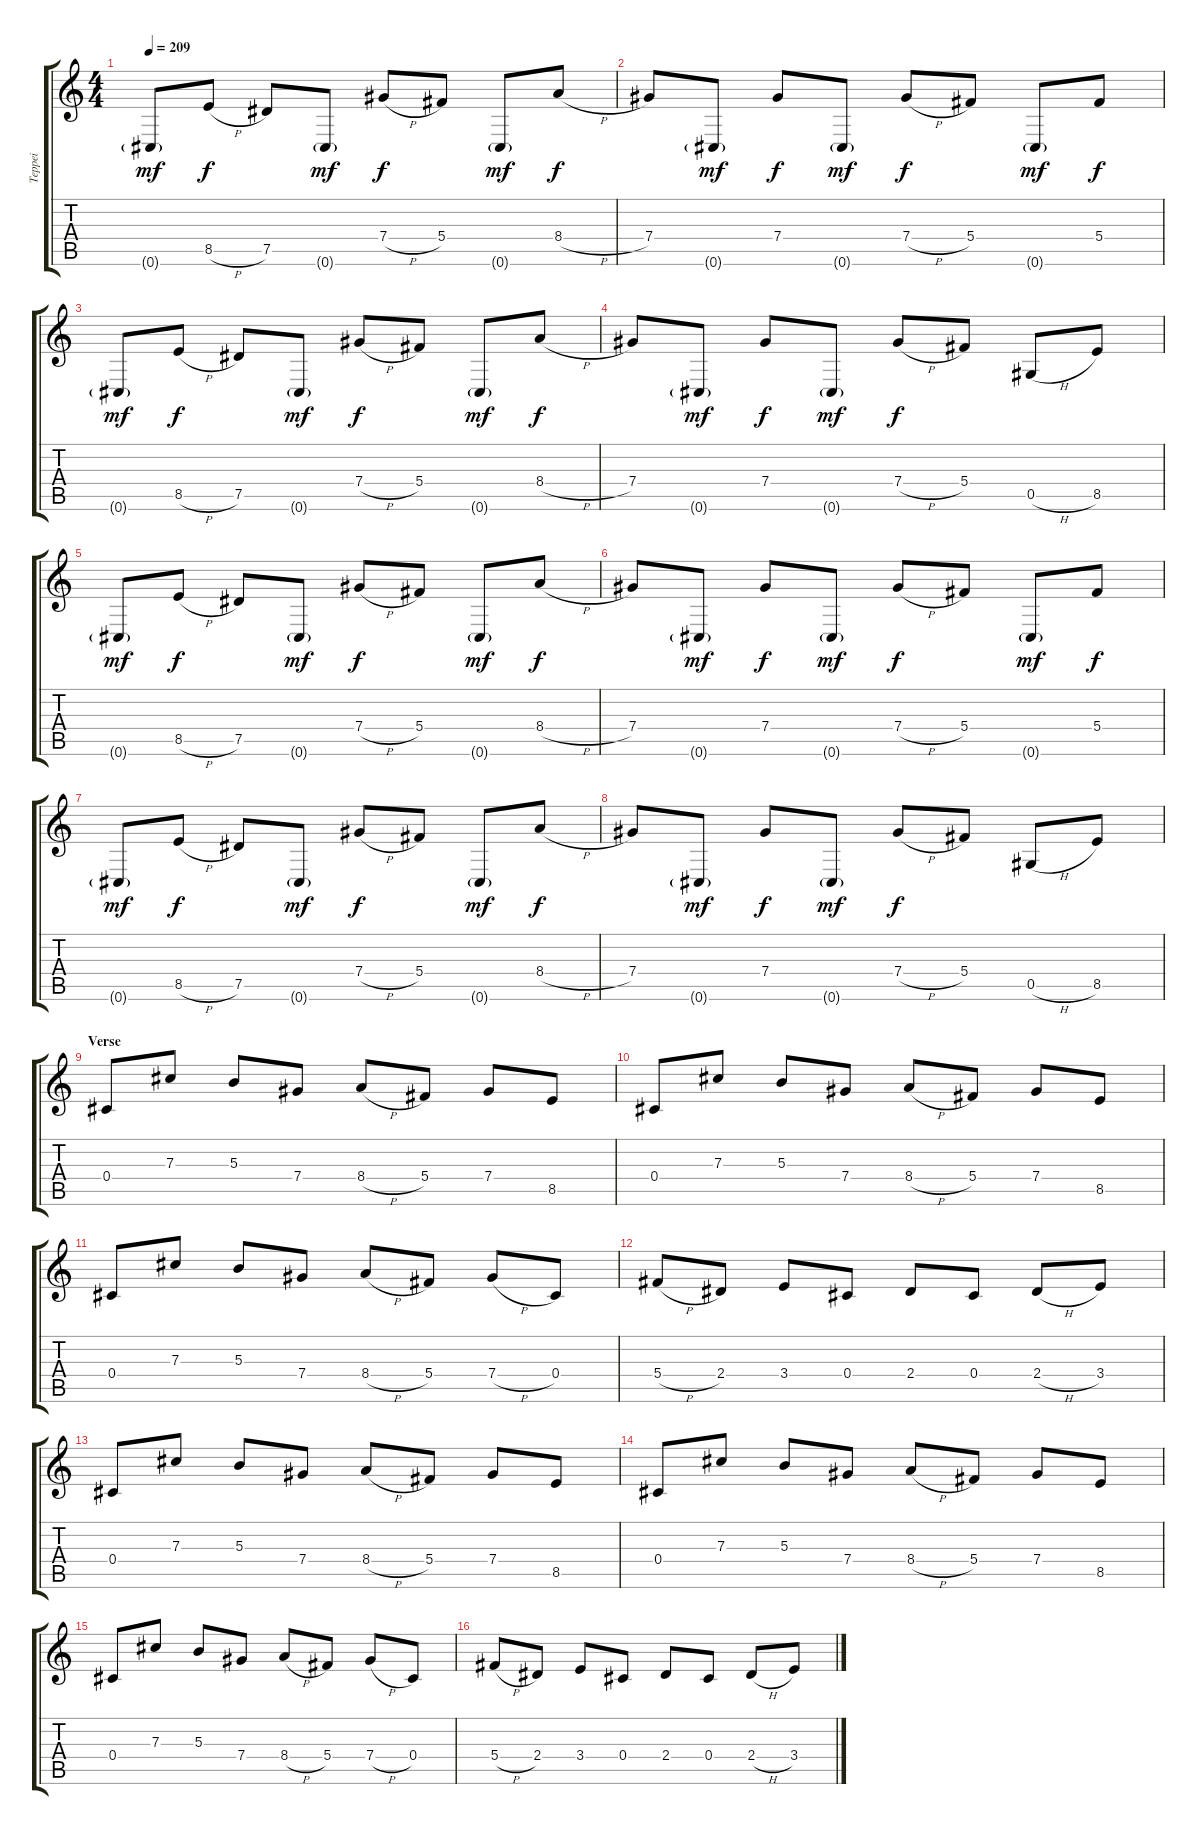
\track ("Teppei" "Teppei") {instrument overdrivenguitar}
\staff {score tabs}
\tuning (Eb4 Bb3 Gb3 Db3 Ab2 Db2) {hide}
\ts (4 4)
\tempo 209
\clef g2
\ks c
0.6{g}.8{dy mf} 8.5{h}.8{dy f} 7.5.8 0.6{g}.8{dy mf} 7.4{h}.8{dy f} 5.4.8 0.6{g}.8{dy mf} 8.4{h}.8{dy f} |
7.4.8 0.6{g}.8{dy mf} 7.4.8{dy f} 0.6{g}.8{dy mf} 7.4{h}.8{dy f} 5.4.8 0.6{g}.8{dy mf} 5.4.8{dy f} |
0.6{g}.8{dy mf} 8.5{h}.8{dy f} 7.5.8 0.6{g}.8{dy mf} 7.4{h}.8{dy f} 5.4.8 0.6{g}.8{dy mf} 8.4{h}.8{dy f} |
7.4.8 0.6{g}.8{dy mf} 7.4.8{dy f} 0.6{g}.8{dy mf} 7.4{h}.8{dy f} 5.4.8 0.5{h}.8 8.5.8 |
0.6{g}.8{dy mf} 8.5{h}.8{dy f} 7.5.8 0.6{g}.8{dy mf} 7.4{h}.8{dy f} 5.4.8 0.6{g}.8{dy mf} 8.4{h}.8{dy f} |
7.4.8 0.6{g}.8{dy mf} 7.4.8{dy f} 0.6{g}.8{dy mf} 7.4{h}.8{dy f} 5.4.8 0.6{g}.8{dy mf} 5.4.8{dy f} |
0.6{g}.8{dy mf} 8.5{h}.8{dy f} 7.5.8 0.6{g}.8{dy mf} 7.4{h}.8{dy f} 5.4.8 0.6{g}.8{dy mf} 8.4{h}.8{dy f} |
7.4.8 0.6{g}.8{dy mf} 7.4.8{dy f} 0.6{g}.8{dy mf} 7.4{h}.8{dy f} 5.4.8 0.5{h}.8 8.5.8 |
\section ("" "Verse")
0.4.8 7.3.8 5.3.8 7.4.8 8.4{h}.8 5.4.8 7.4.8 8.5.8 |
0.4.8 7.3.8 5.3.8 7.4.8 8.4{h}.8 5.4.8 7.4.8 8.5.8 |
0.4.8 7.3.8 5.3.8 7.4.8 8.4{h}.8 5.4.8 7.4{h}.8 0.4.8 |
5.4{h}.8 2.4.8 3.4.8 0.4.8 2.4.8 0.4.8 2.4{h}.8 3.4.8 |
0.4.8 7.3.8 5.3.8 7.4.8 8.4{h}.8 5.4.8 7.4.8 8.5.8 |
0.4.8 7.3.8 5.3.8 7.4.8 8.4{h}.8 5.4.8 7.4.8 8.5.8 |
0.4.8 7.3.8 5.3.8 7.4.8 8.4{h}.8 5.4.8 7.4{h}.8 0.4.8 |
5.4{h}.8 2.4.8 3.4.8 0.4.8 2.4.8 0.4.8 2.4{h}.8 3.4.8
